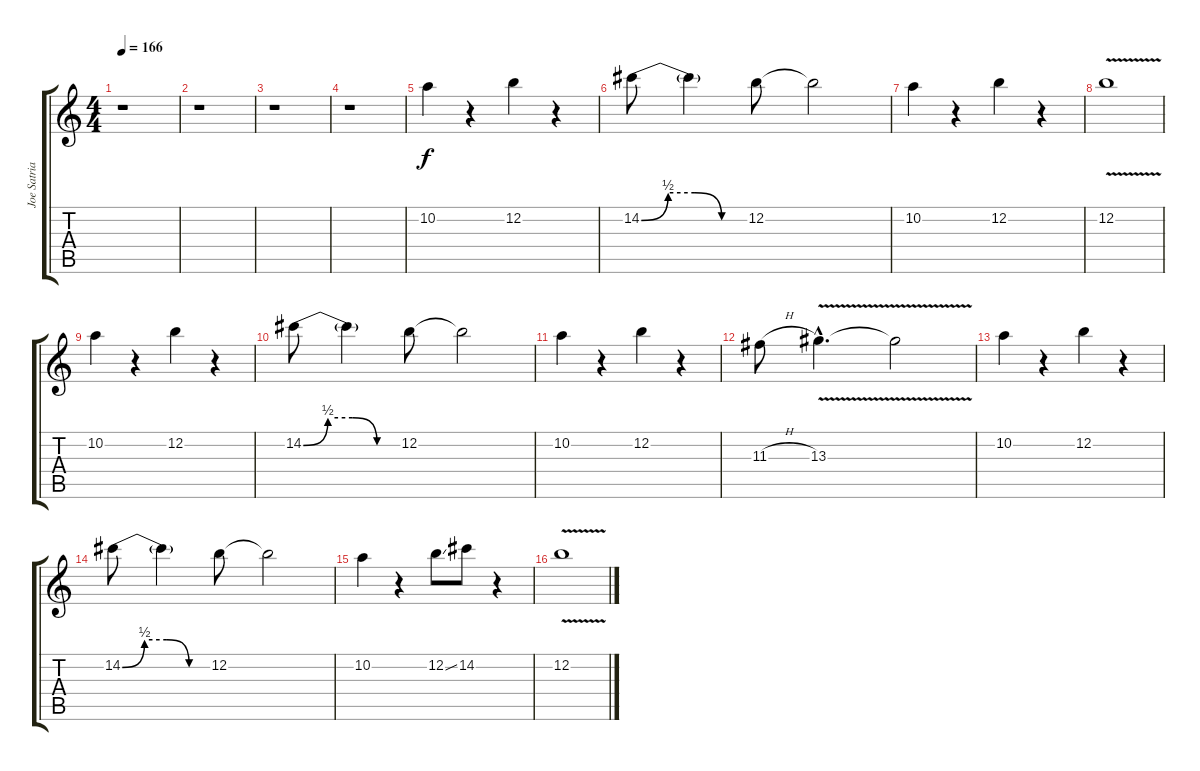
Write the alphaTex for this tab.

\track ("Joe Satriani 2" "Joe Satria") {instrument distortionguitar}
\staff {score tabs}
\tuning (E4 B3 G3 D3 A2 E2) {hide}
\ts (4 4)
\tempo 166
\clef g2
\ks c
r.1{dy f} |
r.1 |
r.1 |
r.1 |
10.2.4 r.4 12.2.4 r.4 |
14.2{be (custom 0 0 15 2 30 2 45 0 60 0)}.8 14.2{t}.4 12.2.8 12.2{t}.2 |
10.2.4 r.4 12.2.4 r.4 |
12.2{v}.1 |
10.2.4 r.4 12.2.4 r.4 |
14.2{be (custom 0 0 15 2 30 2 45 0 60 0)}.8 14.2{t}.4 12.2.8 12.2{t}.2 |
10.2.4 r.4 12.2.4 r.4 |
11.3{h}.8 13.3{v hac}.4{d} 13.3{t}.2 |
10.2.4 r.4 12.2.4 r.4 |
14.2{be (custom 0 0 15 2 30 2 45 0 60 0)}.8 14.2{t}.4 12.2.8 12.2{t}.2 |
10.2.4 r.4 12.2{ss}.8 14.2.8 r.4 |
12.2{v}.1
